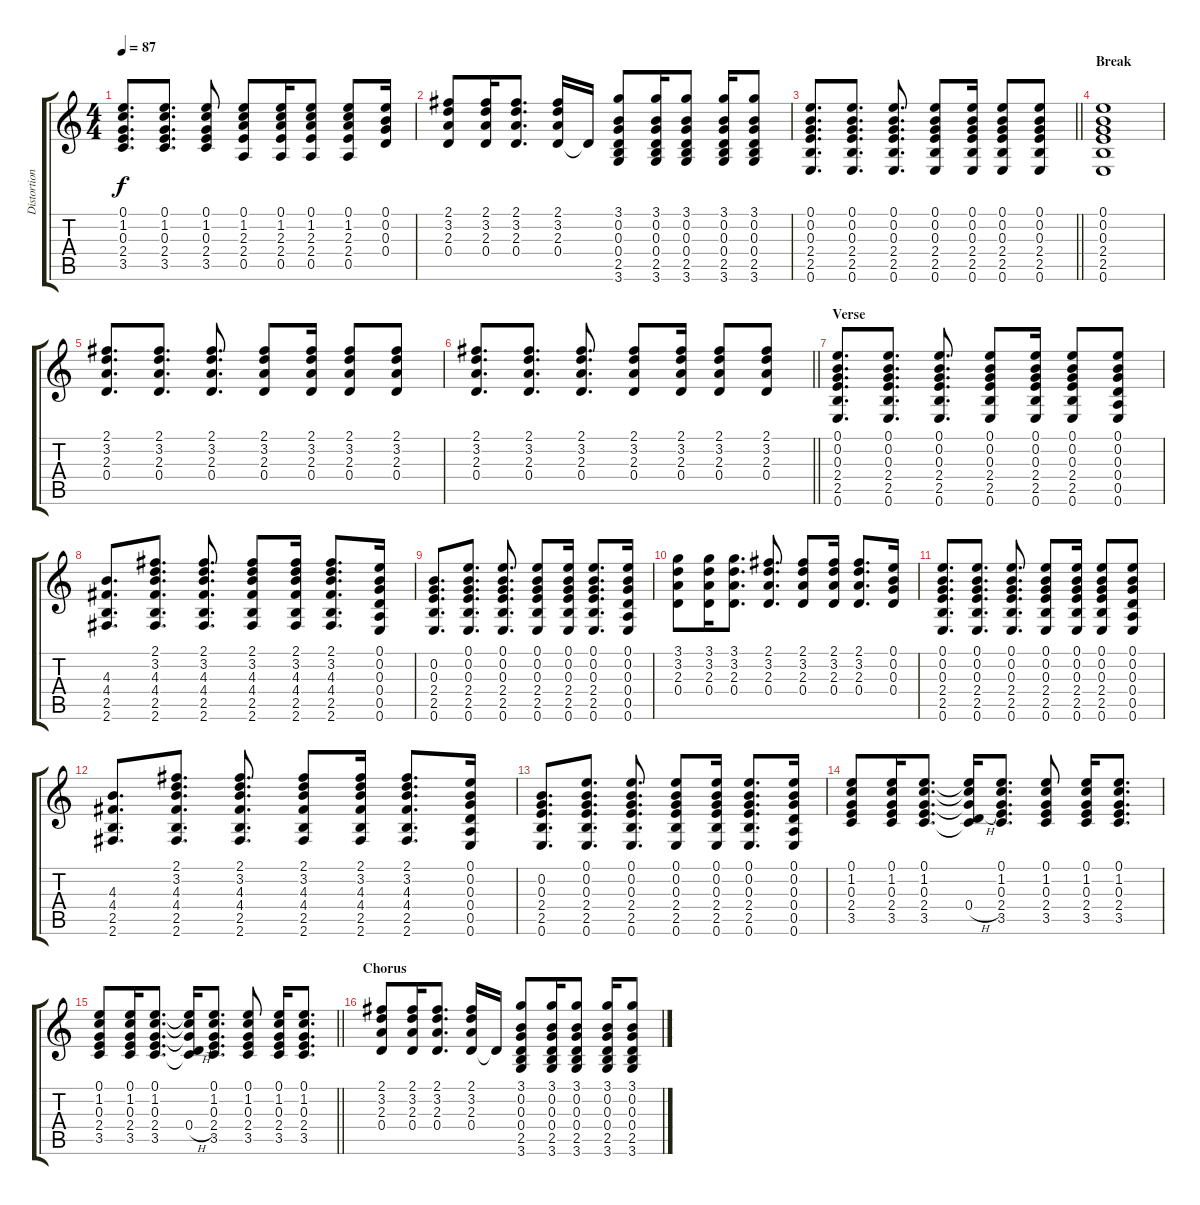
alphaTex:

\track ("Distortion Guitar" "Distortion") {instrument overdrivenguitar}
\staff {score tabs}
\tuning (E4 B3 G3 D3 A2 E2) {hide}
\ts (4 4)
\tempo 87
\clef g2
\ks c
(0.1 1.2 0.3 2.4 3.5).8{d dy f} (0.1 1.2 0.3 2.4 3.5).8{d} (0.1 1.2 0.3 2.4 3.5).8 (0.1 1.2 2.3 2.4 0.5).8 (0.1 1.2 2.3 2.4 0.5).16 (0.1 1.2 2.3 2.4 0.5).8 (0.1 1.2 2.3 2.4 0.5).8 (0.1 0.2 0.3 0.4).16 |
(2.1 3.2 2.3 0.4).8 (2.1 3.2 2.3 0.4).16 (2.1 3.2 2.3 0.4).8{d} (2.1 3.2 2.3 0.4).16 0.4{t}.16 (3.1 0.2 0.3 0.4 2.5 3.6).8 (3.1 0.2 0.3 0.4 2.5 3.6).16 (3.1 0.2 0.3 0.4 2.5 3.6).8 (3.1 0.2 0.3 0.4 2.5 3.6).16 (3.1 0.2 0.3 0.4 2.5 3.6).8 |
\barLineRight lightlight
(0.1 0.2 0.3 2.4 2.5 0.6).8{d} (0.1 0.2 0.3 2.4 2.5 0.6).8{d} (0.1 0.2 0.3 2.4 2.5 0.6).8{d} (0.1 0.2 0.3 2.4 2.5 0.6).8 (0.1 0.2 0.3 2.4 2.5 0.6).16 (0.1 0.2 0.3 2.4 2.5 0.6).8 (0.1 0.2 0.3 2.4 2.5 0.6).8 |
\section ("" "Break")
(0.1 0.2 0.3 2.4 2.5 0.6).1 |
(2.1 3.2 2.3 0.4).8{d} (2.1 3.2 2.3 0.4).8{d} (2.1 3.2 2.3 0.4).8{d} (2.1 3.2 2.3 0.4).8 (2.1 3.2 2.3 0.4).16 (2.1 3.2 2.3 0.4).8 (2.1 3.2 2.3 0.4).8 |
\barLineRight lightlight
(2.1 3.2 2.3 0.4).8{d} (2.1 3.2 2.3 0.4).8{d} (2.1 3.2 2.3 0.4).8{d} (2.1 3.2 2.3 0.4).8 (2.1 3.2 2.3 0.4).16 (2.1 3.2 2.3 0.4).8 (2.1 3.2 2.3 0.4).8 |
\section ("" "Verse")
(0.1 0.2 0.3 2.4 2.5 0.6).8{d} (0.1 0.2 0.3 2.4 2.5 0.6).8{d} (0.1 0.2 0.3 2.4 2.5 0.6).8{d} (0.1 0.2 0.3 2.4 2.5 0.6).8 (0.1 0.2 0.3 2.4 2.5 0.6).16 (0.1 0.2 0.3 2.4 2.5 0.6).8 (0.1 0.2 0.3 0.4 0.5 0.6).8 |
(4.3 4.4 2.5 2.6).8{d} (2.1 3.2 4.3 4.4 2.5 2.6).8{d} (2.1 3.2 4.3 4.4 2.5 2.6).8{d} (2.1 3.2 4.3 4.4 2.5 2.6).8 (2.1 3.2 4.3 4.4 2.5 2.6).16 (2.1 3.2 4.3 4.4 2.5 2.6).8{d} (0.1 0.2 0.3 0.4 0.5 0.6).16 |
(0.2 0.3 2.4 2.5 0.6).8{d} (0.1 0.2 0.3 2.4 2.5 0.6).8{d} (0.1 0.2 0.3 2.4 2.5 0.6).8{d} (0.1 0.2 0.3 2.4 2.5 0.6).8 (0.1 0.2 0.3 2.4 2.5 0.6).16 (0.1 0.2 0.3 2.4 2.5 0.6).8{d} (0.1 0.2 0.3 0.4 0.5 0.6).16 |
(3.1 3.2 2.3 0.4).8 (3.1 3.2 2.3 0.4).16 (3.1 3.2 2.3 0.4).8{d} (2.1 3.2 2.3 0.4).8{d} (2.1 3.2 2.3 0.4).8 (2.1 3.2 2.3 0.4).16 (2.1 3.2 2.3 0.4).8{d} (0.1 0.2 0.3 0.4).16 |
(0.1 0.2 0.3 2.4 2.5 0.6).8{d} (0.1 0.2 0.3 2.4 2.5 0.6).8{d} (0.1 0.2 0.3 2.4 2.5 0.6).8{d} (0.1 0.2 0.3 2.4 2.5 0.6).8 (0.1 0.2 0.3 2.4 2.5 0.6).16 (0.1 0.2 0.3 2.4 2.5 0.6).8 (0.1 0.2 0.3 0.4 0.5 0.6).8 |
(4.3 4.4 2.5 2.6).8{d} (2.1 3.2 4.3 4.4 2.5 2.6).8{d} (2.1 3.2 4.3 4.4 2.5 2.6).8{d} (2.1 3.2 4.3 4.4 2.5 2.6).8 (2.1 3.2 4.3 4.4 2.5 2.6).16 (2.1 3.2 4.3 4.4 2.5 2.6).8{d} (0.1 0.2 0.3 0.4 0.5 0.6).16 |
(0.2 0.3 2.4 2.5 0.6).8{d} (0.1 0.2 0.3 2.4 2.5 0.6).8{d} (0.1 0.2 0.3 2.4 2.5 0.6).8{d} (0.1 0.2 0.3 2.4 2.5 0.6).8 (0.1 0.2 0.3 2.4 2.5 0.6).16 (0.1 0.2 0.3 2.4 2.5 0.6).8{d} (0.1 0.2 0.3 0.4 0.5 0.6).16 |
(0.1 1.2 0.3 2.4 3.5).8 (0.1 1.2 0.3 2.4 3.5).16 (0.1 1.2 0.3 2.4 3.5).8{d} (0.1{t} 1.2{t} 0.3{t} 0.4{h} 3.5{t}).16 (0.1 1.2 0.3 2.4 3.5).8{d} (0.1 1.2 0.3 2.4 3.5).8 (0.1 1.2 0.3 2.4 3.5).16 (0.1 1.2 0.3 2.4 3.5).8{d} |
\barLineRight lightlight
(0.1 1.2 0.3 2.4 3.5).8 (0.1 1.2 0.3 2.4 3.5).16 (0.1 1.2 0.3 2.4 3.5).8{d} (0.1{t} 1.2{t} 0.3{t} 0.4{h} 3.5{t}).16 (0.1 1.2 0.3 2.4 3.5).8{d} (0.1 1.2 0.3 2.4 3.5).8 (0.1 1.2 0.3 2.4 3.5).16 (0.1 1.2 0.3 2.4 3.5).8{d} |
\section ("" "Chorus")
(2.1 3.2 2.3 0.4).8 (2.1 3.2 2.3 0.4).16 (2.1 3.2 2.3 0.4).8{d} (2.1 3.2 2.3 0.4).16 0.4{t}.16 (3.1 0.2 0.3 0.4 2.5 3.6).8 (3.1 0.2 0.3 0.4 2.5 3.6).16 (3.1 0.2 0.3 0.4 2.5 3.6).8 (3.1 0.2 0.3 0.4 2.5 3.6).16 (3.1 0.2 0.3 0.4 2.5 3.6).8
